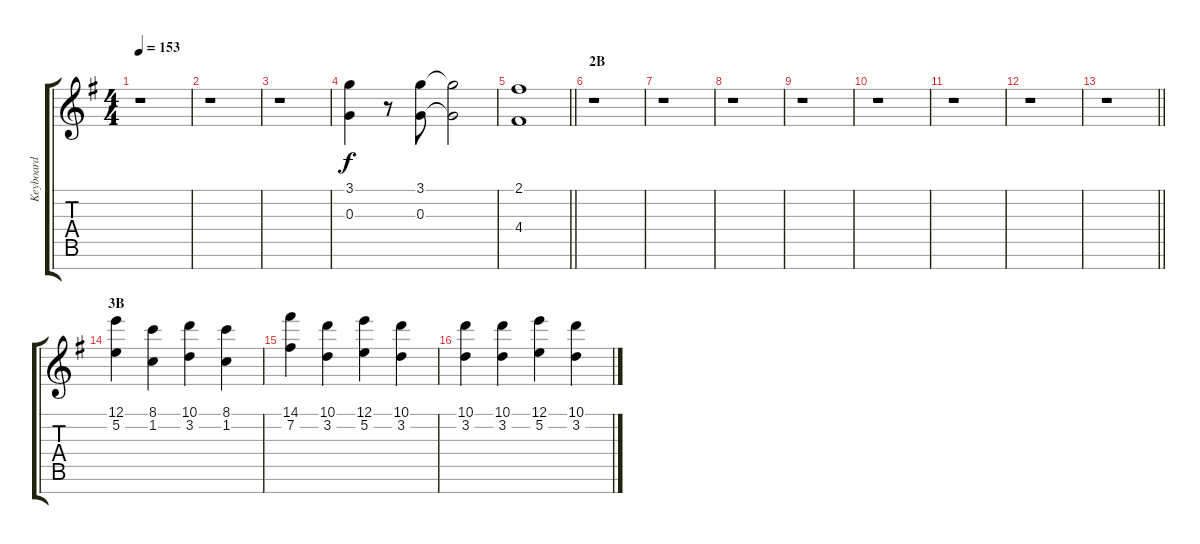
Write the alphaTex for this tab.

\track ("Keyboard" "Keyboard") {instrument rockorgan}
\staff {score tabs}
\tuning (E5 B4 G4 D4 A3 E3 B2) {hide}
\ts (4 4)
\tempo 153
\clef g2
\ks g
r.1{dy f} |
r.1 |
r.1 |
(3.1 0.3).4 r.8 (3.1 0.3).8 (3.1{t} 0.3{t}).2 |
\barLineRight lightlight
(2.1 4.4).1 |
\section ("" "2B")
r.1 |
r.1 |
r.1 |
r.1 |
r.1 |
r.1 |
r.1 |
\barLineRight lightlight
r.1 |
\section ("" "3B")
(12.1 5.2).4 (8.1 1.2).4 (10.1 3.2).4 (8.1 1.2).4 |
(14.1 7.2).4 (10.1 3.2).4 (12.1 5.2).4 (10.1 3.2).4 |
(10.1 3.2).4 (10.1 3.2).4 (12.1 5.2).4 (10.1 3.2).4
